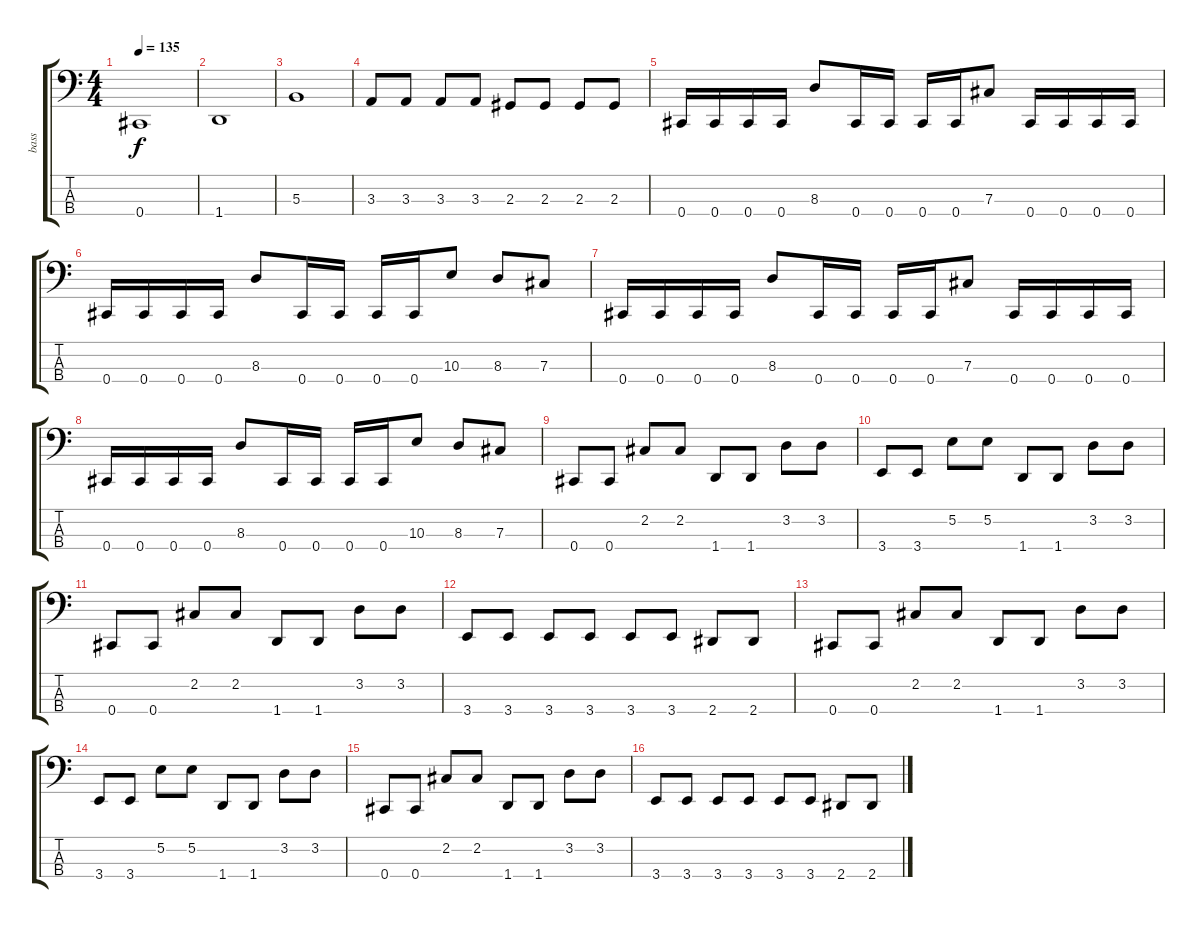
\track ("bass" "bass") {instrument electricbassfinger}
\staff {score tabs}
\tuning (E2 B1 Gb1 Db1) {hide}
\ts (4 4)
\tempo 135
\clef f4
\ks c
0.4.1{dy f} |
1.4.1 |
5.3.1 |
3.3.8 3.3.8 3.3.8 3.3.8 2.3.8 2.3.8 2.3.8 2.3.8 |
0.4.16 0.4.16 0.4.16 0.4.16 8.3.8 0.4.16 0.4.16 0.4.16 0.4.16 7.3.8 0.4.16 0.4.16 0.4.16 0.4.16 |
0.4.16 0.4.16 0.4.16 0.4.16 8.3.8 0.4.16 0.4.16 0.4.16 0.4.16 10.3.8 8.3.8 7.3.8 |
0.4.16 0.4.16 0.4.16 0.4.16 8.3.8 0.4.16 0.4.16 0.4.16 0.4.16 7.3.8 0.4.16 0.4.16 0.4.16 0.4.16 |
0.4.16 0.4.16 0.4.16 0.4.16 8.3.8 0.4.16 0.4.16 0.4.16 0.4.16 10.3.8 8.3.8 7.3.8 |
0.4.8 0.4.8 2.2.8 2.2.8 1.4.8 1.4.8 3.2.8 3.2.8 |
3.4.8 3.4.8 5.2.8 5.2.8 1.4.8 1.4.8 3.2.8 3.2.8 |
0.4.8 0.4.8 2.2.8 2.2.8 1.4.8 1.4.8 3.2.8 3.2.8 |
3.4.8 3.4.8 3.4.8 3.4.8 3.4.8 3.4.8 2.4.8 2.4.8 |
0.4.8 0.4.8 2.2.8 2.2.8 1.4.8 1.4.8 3.2.8 3.2.8 |
3.4.8 3.4.8 5.2.8 5.2.8 1.4.8 1.4.8 3.2.8 3.2.8 |
0.4.8 0.4.8 2.2.8 2.2.8 1.4.8 1.4.8 3.2.8 3.2.8 |
3.4.8 3.4.8 3.4.8 3.4.8 3.4.8 3.4.8 2.4.8 2.4.8
